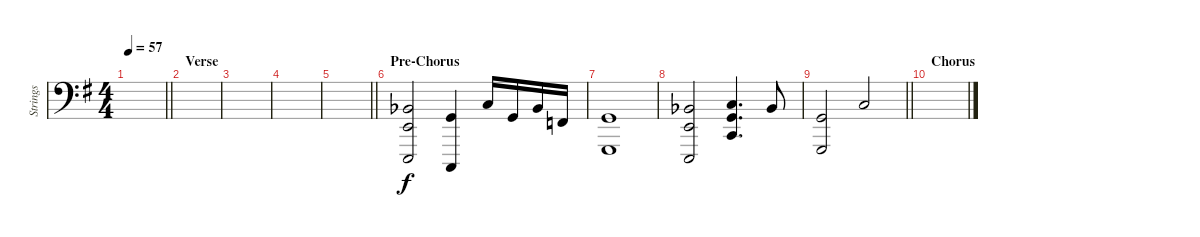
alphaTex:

\track ("Strings" "Strings") {instrument stringensemble1}
\staff {score}
\tuning (E4 B3 G3 D3 A2 E2 B0) {hide}
\ts (4 4)
\tempo 57
\clef f4
\barLineRight lightlight
\ks g
|
\section ("" "Verse")
|
|
|
\barLineRight lightlight
|
\section ("" "Pre-Chorus")
(1.5{acc b} 0.6 5.7).2 (3.6 1.7).4 3.5.16 3.6.16 1.5{acc b}.16 1.6.16 |
(3.6 8.7).1 |
(1.5{acc b} 0.6 5.7).2 (3.5 3.6 13.7).4{d} 1.5{acc b}.8 |
\barLineRight lightlight
(3.6 8.7).2 3.5.2 |
\section ("" "Chorus")
